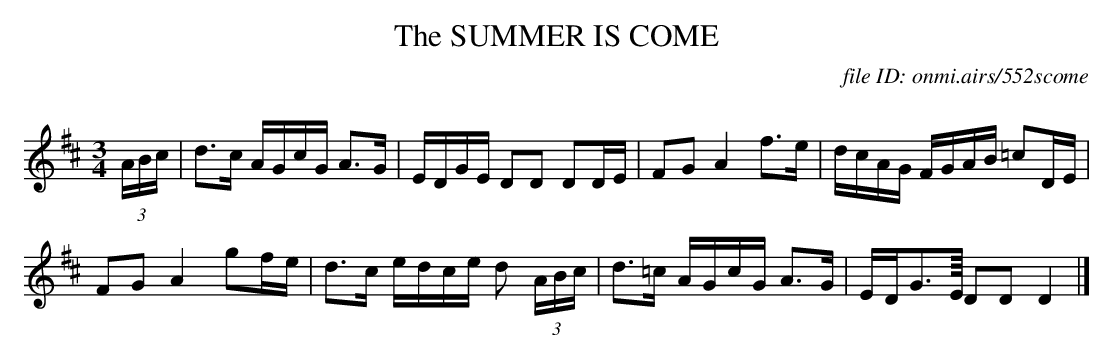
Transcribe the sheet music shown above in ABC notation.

X:1
T:SUMMER IS COME, The
C:file ID: onmi.airs/552scome
Q:100
Y:"with feeling"
M:3/4
L:1/8
K:D
(3A/B/c/|d>c A/G/c/G/ A>G|E/D/G/E/ DD DD/E/|\
FG A2f>e|d/c/A/G/ F/G/A/B/ =cD/E/|
FG A2 gf/e/|d>c e/d/c/e/ d (3A/B/c/|d>=c A/G/c/G/ A>G|\
E/D/G>4E/4 DD D2|]
